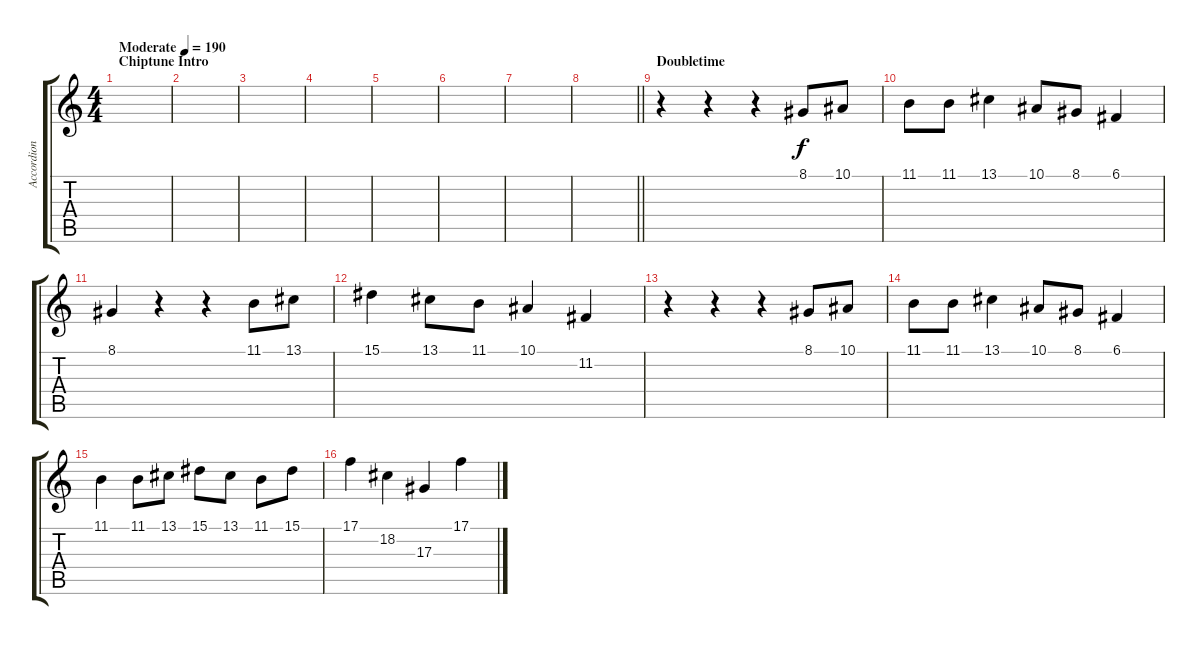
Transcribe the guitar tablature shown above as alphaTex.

\track ("Accordion" "Accordion") {instrument accordion}
\staff {score tabs}
\tuning (C4 G3 Eb3 Bb2 F2 C2) {hide}
\ts (4 4)
\section ("" "Chiptune Intro")
\tempo (190 "Moderate")
\clef g2
\ks c
|
|
|
|
|
|
|
\barLineRight lightlight
|
\section ("" "Doubletime")
r.4 r.4 r.4 8.1.8 10.1.8 |
11.1.8 11.1.8 13.1.4 10.1.8 8.1.8 6.1.4 |
8.1.4 r.4 r.4 11.1.8 13.1.8 |
15.1.4 13.1.8 11.1.8 10.1.4 11.2.4 |
r.4 r.4 r.4 8.1.8 10.1.8 |
11.1.8 11.1.8 13.1.4 10.1.8 8.1.8 6.1.4 |
11.1.4 11.1.8 13.1.8 15.1.8 13.1.8 11.1.8 15.1.8 |
17.1.4 18.2.4 17.3.4 17.1.4
